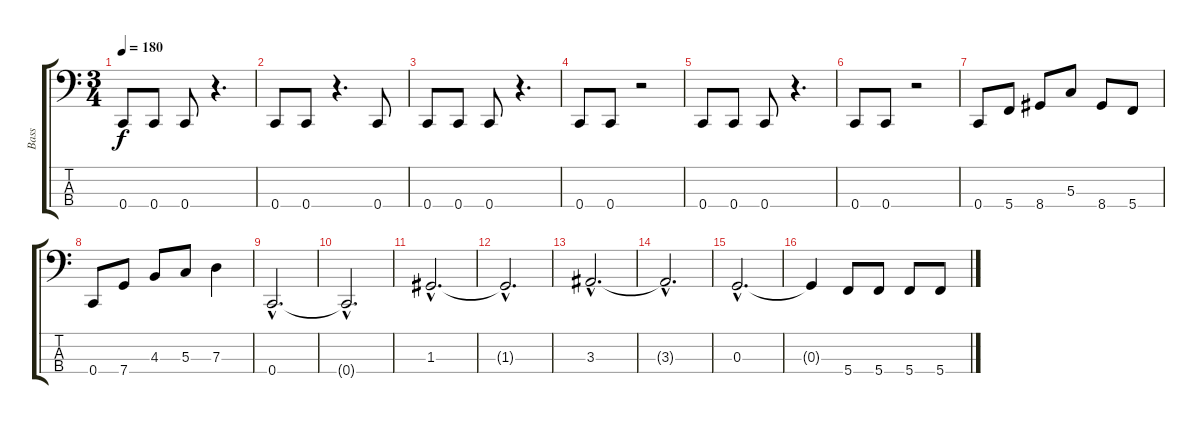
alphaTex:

\track ("Bass" "Bass") {instrument electricbasspick}
\staff {score tabs}
\tuning (F2 C2 G1 C1) {hide}
\ts (3 4)
\tempo 180
\clef f4
\ks c
0.4.8{dy f} 0.4.8 0.4.8 r.4{d} |
0.4.8 0.4.8 r.4{d} 0.4.8 |
0.4.8 0.4.8 0.4.8 r.4{d} |
0.4.8 0.4.8 r.2 |
0.4.8 0.4.8 0.4.8 r.4{d} |
0.4.8 0.4.8 r.2 |
0.4.8 5.4.8 8.4.8 5.3.8 8.4.8 5.4.8 |
0.4.8 7.4.8 4.3.8 5.3.8 7.3.4 |
0.4{hac}.2{d} |
0.4{hac t}.2{d} |
1.3{hac}.2{d} |
1.3{hac t}.2{d} |
3.3{hac}.2{d} |
3.3{hac t}.2{d} |
0.3{hac}.2{d} |
0.3{t}.4 5.4.8 5.4.8 5.4.8 5.4.8
